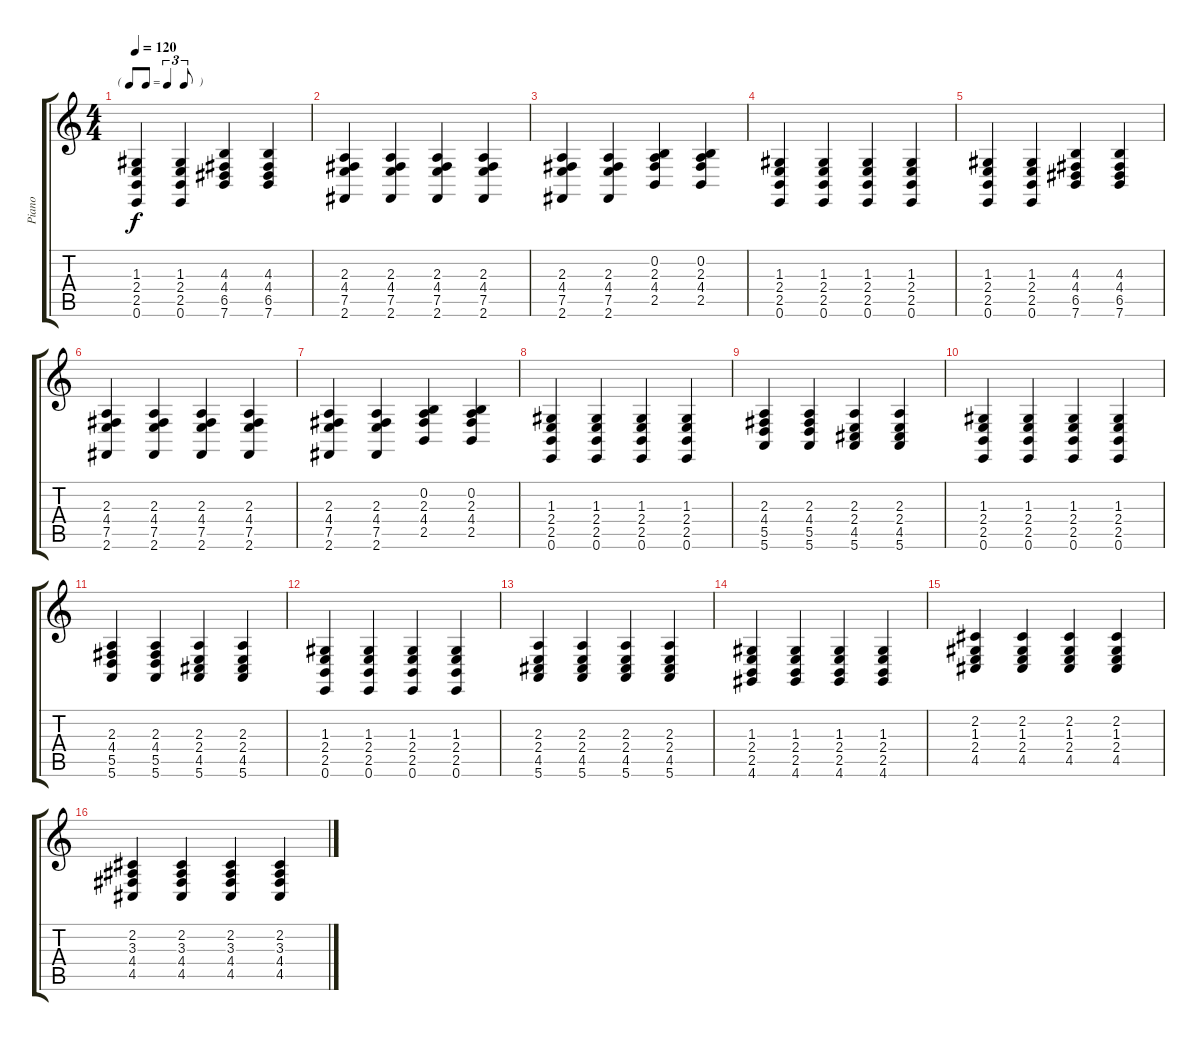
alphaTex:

\track ("Piano" "Piano") {instrument acousticgrandpiano}
\staff {score tabs}
\tuning (E4 B3 G3 D3 A2 E2) {hide}
\ts (4 4)
\tf triplet8th
\tempo 120
\clef g2
\ks c
(1.3 2.4 2.5 0.6).4{dy f} (1.3 2.4 2.5 0.6).4 (4.3 4.4 6.5 7.6).4 (4.3 4.4 6.5 7.6).4 |
(2.3 4.4 7.5 2.6).4 (2.3 4.4 7.5 2.6).4 (2.3 4.4 7.5 2.6).4 (2.3 4.4 7.5 2.6).4 |
(2.3 4.4 7.5 2.6).4 (2.3 4.4 7.5 2.6).4 (0.2 2.3 4.4 2.5).4 (0.2 2.3 4.4 2.5).4 |
(1.3 2.4 2.5 0.6).4 (1.3 2.4 2.5 0.6).4 (1.3 2.4 2.5 0.6).4 (1.3 2.4 2.5 0.6).4 |
(1.3 2.4 2.5 0.6).4 (1.3 2.4 2.5 0.6).4 (4.3 4.4 6.5 7.6).4 (4.3 4.4 6.5 7.6).4 |
(2.3 4.4 7.5 2.6).4 (2.3 4.4 7.5 2.6).4 (2.3 4.4 7.5 2.6).4 (2.3 4.4 7.5 2.6).4 |
(2.3 4.4 7.5 2.6).4 (2.3 4.4 7.5 2.6).4 (0.2 2.3 4.4 2.5).4 (0.2 2.3 4.4 2.5).4 |
(1.3 2.4 2.5 0.6).4 (1.3 2.4 2.5 0.6).4 (1.3 2.4 2.5 0.6).4 (1.3 2.4 2.5 0.6).4 |
(2.3 4.4 5.5 5.6).4 (2.3 4.4 5.5 5.6).4 (2.3 2.4 4.5 5.6).4 (2.3 2.4 4.5 5.6).4 |
(1.3 2.4 2.5 0.6).4 (1.3 2.4 2.5 0.6).4 (1.3 2.4 2.5 0.6).4 (1.3 2.4 2.5 0.6).4 |
(2.3 4.4 5.5 5.6).4 (2.3 4.4 5.5 5.6).4 (2.3 2.4 4.5 5.6).4 (2.3 2.4 4.5 5.6).4 |
(1.3 2.4 2.5 0.6).4 (1.3 2.4 2.5 0.6).4 (1.3 2.4 2.5 0.6).4 (1.3 2.4 2.5 0.6).4 |
(2.3 2.4 4.5 5.6).4 (2.3 2.4 4.5 5.6).4 (2.3 2.4 4.5 5.6).4 (2.3 2.4 4.5 5.6).4 |
(1.3 2.4 2.5 4.6).4 (1.3 2.4 2.5 4.6).4 (1.3 2.4 2.5 4.6).4 (1.3 2.4 2.5 4.6).4 |
(2.2 1.3 2.4 4.5).4 (2.2 1.3 2.4 4.5).4 (2.2 1.3 2.4 4.5).4 (2.2 1.3 2.4 4.5).4 |
(2.2 3.3 4.4 4.5).4 (2.2 3.3 4.4 4.5).4 (2.2 3.3 4.4 4.5).4 (2.2 3.3 4.4 4.5).4
